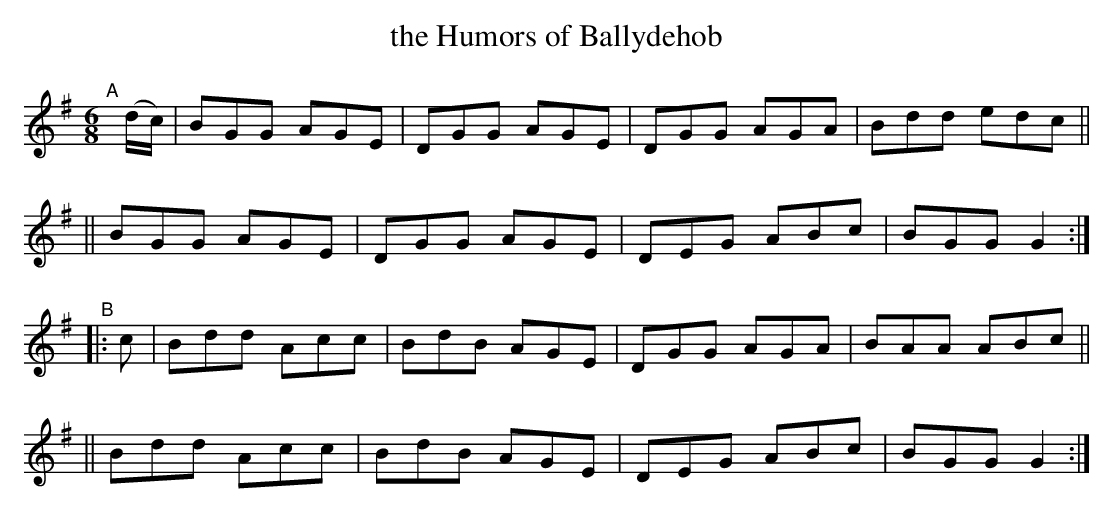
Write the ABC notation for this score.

X:1
T: the Humors of Ballydehob
M: 6/8
L: 1/8
K: G
"^A"[|] (d/c/) \
|  BGG AGE | DGG AGE | DGG AGA | Bdd edc ||
|| BGG AGE | DGG AGE | DEG ABc | BGG G2 :|
"^B"|: c \
|  Bdd Acc | BdB AGE | DGG AGA | BAA ABc ||
|| Bdd Acc | BdB AGE | DEG ABc | BGG G2 :|
